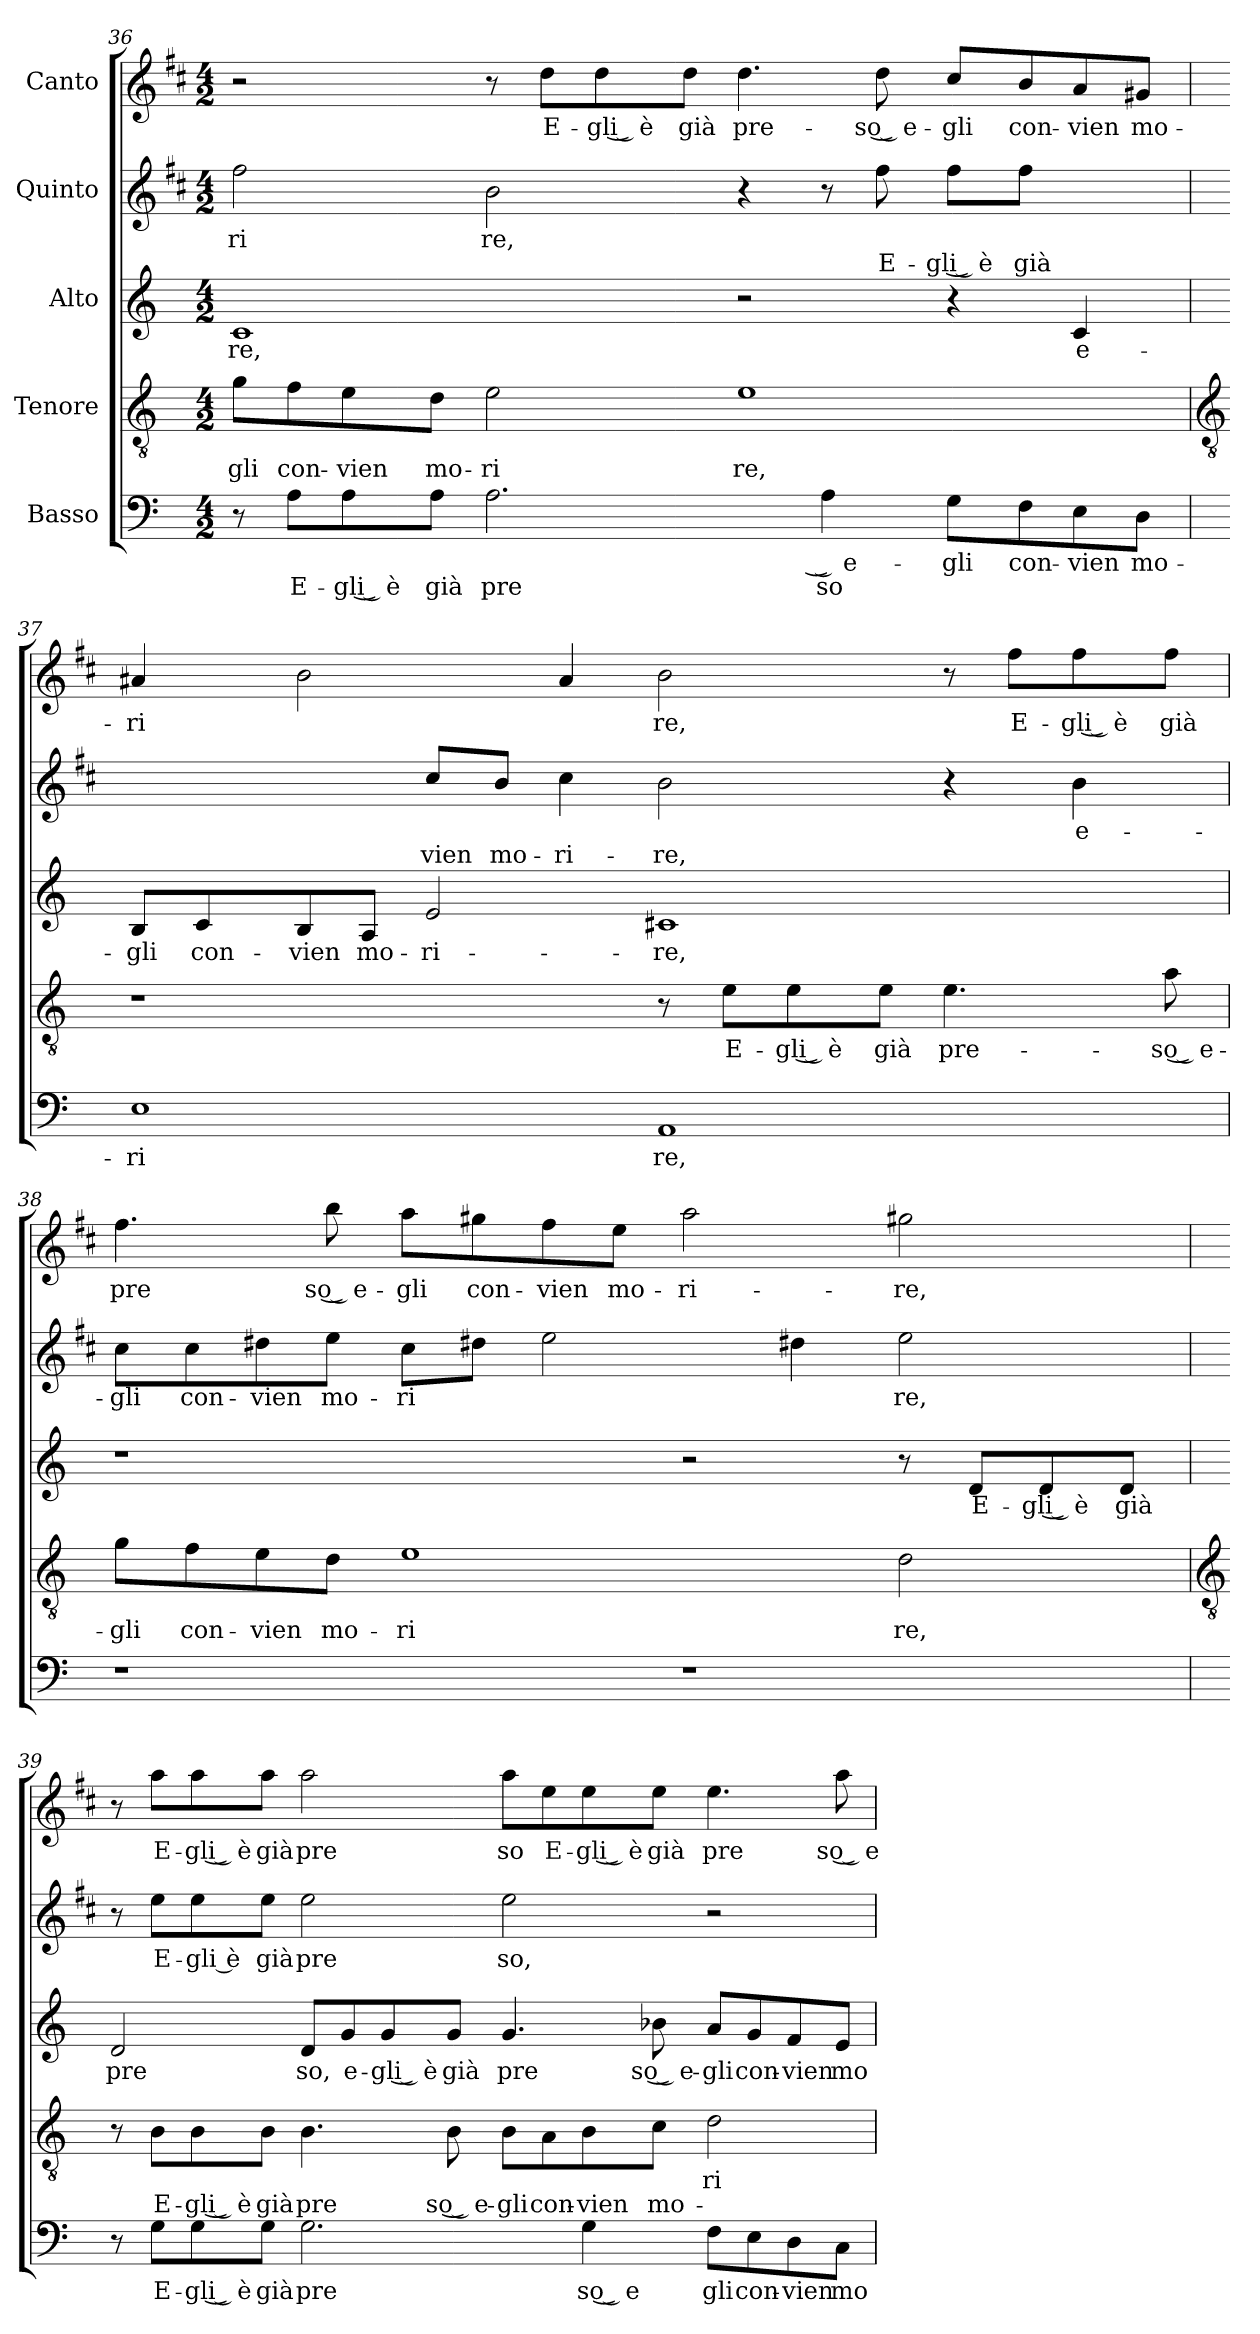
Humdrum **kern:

**kern	**text	**text	**kern	**text	**text	**kern	**text	**kern	**text	**text	**kern	**text
*part5	*part5	*part5	*part4	*part4	*part4	*part3	*part3	*part2	*part2	*part2	*part1	*part1
*staff5	*staff5	*staff5	*staff4	*staff4	*staff4	*staff3	*staff3	*staff2	*staff2	*staff2	*staff1	*staff1
*I"Basso	*	*	*I"Tenore	*	*	*I"Alto	*	*I"Quinto	*	*	*I"Canto	*
*clefF4	*	*	*clefGv2	*	*	*clefG2	*	*clefG2	*	*	*clefG2	*
*	*	*	*	*	*	*	*	*ITrd1c2	*	*	*ITrd1c2	*
*k[]	*	*	*k[]	*	*	*k[]	*	*k[]	*	*	*k[]	*
*C:	*	*	*C:	*	*	*C:	*	*C:	*	*	*C:	*
*M4/2	*	*	*M4/2	*	*	*M4/2	*	*M4/2	*	*	*M4/2	*
=36	=36	=36	=36	=36	=36	=36	=36	=36	=36	=36	=36	=36
!	!	!	!	!LO:LY:b	!	!	!LO:LY:b	!	!LO:LY:b	!	!	!
8r	.	.	8g\L	-gli	.	1c	-re,	2ee	-ri	.	2r	.
!	!	!LO:LY:b	!	!LO:LY:b	!	!	!	!	!	!	!	!
8A\L	.	E-	8f\	con-	.	.	.	.	.	.	.	.
!	!	!LO:LY:b	!	!LO:LY:b	!	!	!	!	!	!	!	!
8A\	.	-gli͜ è	8e\	-vien	.	.	.	.	.	.	.	.
!	!	!LO:LY:b	!	!LO:LY:b	!	!	!	!	!	!	!	!
8A\J	.	già	8d\J	mo-	.	.	.	.	.	.	.	.
!	!	!LO:LY:b	!	!LO:LY:b	!	!	!	!	!LO:LY:b	!	!	!
2.A	.	pre	2e	-ri	.	.	.	2a	re,	.	8r	.
!	!	!	!	!	!	!	!	!	!	!	!	!LO:LY:b
.	.	.	.	.	.	.	.	.	.	.	8cc\L	E-
!	!	!	!	!	!	!	!	!	!	!	!	!LO:LY:b
.	.	.	.	.	.	.	.	.	.	.	8cc\	-gli͜ è
!	!	!	!	!	!	!	!	!	!	!	!	!LO:LY:b
.	.	.	.	.	.	.	.	.	.	.	8cc\J	già
!	!	!	!	!LO:LY:b	!	!	!	!	!	!	!	!LO:LY:b
.	.	.	1e	re,	.	2r	.	4r	.	.	4.cc	pre-
!	!LO:LY:b	!LO:LY:b	!	!	!	!	!	!	!	!	!	!
4A	͜ e-	-so	.	.	.	.	.	8r	.	.	.	.
!	!	!	!	!	!	!	!	!	!	!LO:LY:b	!	!LO:LY:b
.	.	.	.	.	.	.	.	8ee	.	E-	8cc	-so͜ e-
!	!LO:LY:b	!	!	!	!	!	!	!	!	!LO:LY:b	!	!LO:LY:b
8G\L	gli	.	.	.	.	4r	.	8ee\L	.	-gli͜ è	8b/L	-gli
!	!LO:LY:b	!	!	!	!	!	!	!	!	!LO:LY:b	!	!LO:LY:b
8F\	con-	.	.	.	.	.	.	8ee\J	.	già	8a/	con-
!	!LO:LY:b	!	!	!	!	!	!LO:LY:b	!	!	!LO:LY:b	!	!LO:LY:b
8E\	-vien	.	.	.	.	4c	e-	[4eeyy	.	pre	8g/	-vien
!	!LO:LY:b	!	!	!	!	!	!	!	!	!	!	!LO:LY:b
8D\J	mo-	.	.	.	.	.	.	.	.	.	8f#X/J	mo-
!!LO:LB:g=z
=37	=37	=37	=37	=37	=37	=37	=37	=37	=37	=37	=37	=37
*	*	*	*clefGv2	*	*	*	*	*	*	*	*	*
!	!LO:LY:b	!	!	!	!	!	!LO:LY:b	!	!	!	!	!LO:LY:b
1E	-ri	.	1r	.	.	8B/L	-gli	8ee\Lyy]	.	.	4g#X	-ri
!	!	!	!	!	!	!	!LO:LY:b	!	!	!LO:LY:b	!	!
.	.	.	.	.	.	8c/	con-	8ee\	.	so͜ e-	.	.
!	!	!	!	!	!	!	!LO:LY:b	!	!	!LO:LY:b	!	!
.	.	.	.	.	.	8B/	-vien	8dd\	.	-gli	2a	.
!	!	!	!	!	!	!	!LO:LY:b	!	!	!LO:LY:b	!	!
.	.	.	.	.	.	8A/J	mo-	8cc\J	.	con-	.	.
!	!	!	!	!	!	!	!LO:LY:b	!	!	!LO:LY:b	!	!
.	.	.	.	.	.	2e	-ri-	8b/L	.	-vien	.	.
!	!	!	!	!	!	!	!	!	!	!LO:LY:b	!	!
.	.	.	.	.	.	.	.	8a/J	.	mo-	.	.
!	!	!	!	!	!	!	!	!	!	!LO:LY:b	!	!
.	.	.	.	.	.	.	.	4b	.	-ri-	4g#	.
!	!LO:LY:b	!	!	!	!	!	!LO:LY:b	!	!	!LO:LY:b	!	!LO:LY:b
1AA	re,	.	8r	.	.	1c#X	-re,	2a	.	-re,	2a	re,
!	!	!	!	!LO:LY:b	!	!	!	!	!	!	!	!
.	.	.	8e\L	E-	.	.	.	.	.	.	.	.
!	!	!	!	!LO:LY:b	!	!	!	!	!	!	!	!
.	.	.	8e\	-gli͜ è	.	.	.	.	.	.	.	.
!	!	!	!	!LO:LY:b	!	!	!	!	!	!	!	!
.	.	.	8e\J	già	.	.	.	.	.	.	.	.
!	!	!	!	!LO:LY:b	!	!	!	!	!	!	!	!
.	.	.	4.e	pre-	.	.	.	4r	.	.	8r	.
!	!	!	!	!	!	!	!	!	!	!	!	!LO:LY:b
.	.	.	.	.	.	.	.	.	.	.	8ee\L	E-
!	!	!	!	!	!	!	!	!	!LO:LY:b	!	!	!LO:LY:b
.	.	.	.	.	.	.	.	4a	e-	.	8ee\	-gli͜ è
!	!	!	!	!LO:LY:b	!	!	!	!	!	!	!	!LO:LY:b
.	.	.	8a	-so͜ e-	.	.	.	.	.	.	8ee\J	già
=38	=38	=38	=38	=38	=38	=38	=38	=38	=38	=38	=38	=38
!	!	!	!	!LO:LY:b	!	!	!	!	!LO:LY:b	!	!	!LO:LY:b
1r	.	.	8g\L	-gli	.	1r	.	8b\L	-gli	.	4.ee	pre
!	!	!	!	!LO:LY:b	!	!	!	!	!LO:LY:b	!	!	!
.	.	.	8f\	con-	.	.	.	8b\	con-	.	.	.
!	!	!	!	!LO:LY:b	!	!	!	!	!LO:LY:b	!	!	!
.	.	.	8e\	-vien	.	.	.	8cc#X\	-vien	.	.	.
!	!	!	!	!LO:LY:b	!	!	!	!	!LO:LY:b	!	!	!LO:LY:b
.	.	.	8d\J	mo-	.	.	.	8dd\J	mo-	.	8aa	so͜ e-
!	!	!	!	!LO:LY:b	!	!	!	!	!LO:LY:b	!	!	!LO:LY:b
.	.	.	1e	-ri	.	.	.	8b\L	-ri	.	8gg\L	-gli
!	!	!	!	!	!	!	!	!	!	!	!	!LO:LY:b
.	.	.	.	.	.	.	.	8cc#X\J	.	.	8ff#X\	con-
!	!	!	!	!	!	!	!	!	!	!	!	!LO:LY:b
.	.	.	.	.	.	.	.	2dd	.	.	8ee\	-vien
!	!	!	!	!	!	!	!	!	!	!	!	!LO:LY:b
.	.	.	.	.	.	.	.	.	.	.	8dd\J	mo-
!	!	!	!	!	!	!	!	!	!	!	!	!LO:LY:b
1r	.	.	.	.	.	2r	.	.	.	.	2gg	-ri-
.	.	.	.	.	.	.	.	4cc#X	.	.	.	.
!	!	!	!	!LO:LY:b	!	!	!	!	!LO:LY:b	!	!	!LO:LY:b
.	.	.	2d	re,	.	8r	.	2dd	re,	.	2ff#X	-re,
!	!	!	!	!	!	!	!LO:LY:b	!	!	!	!	!
.	.	.	.	.	.	8d/L	E-	.	.	.	.	.
!	!	!	!	!	!	!	!LO:LY:b	!	!	!	!	!
.	.	.	.	.	.	8d/	-gli͜ è	.	.	.	.	.
!	!	!	!	!	!	!	!LO:LY:b	!	!	!	!	!
.	.	.	.	.	.	8d/J	già	.	.	.	.	.
!!LO:LB:g=z
=39	=39	=39	=39	=39	=39	=39	=39	=39	=39	=39	=39	=39
*	*	*	*clefGv2	*	*	*	*	*	*	*	*	*
!	!	!	!	!	!	!	!LO:LY:b	!	!	!	!	!
8r	.	.	8r	.	.	2d	pre	8r	.	.	8r	.
!	!LO:LY:b	!	!	!	!LO:LY:b	!	!	!	!LO:LY:b	!	!	!LO:LY:b
8G\L	E-	.	8B\L	.	E-	.	.	8dd\L	E-	.	8gg\L	E-
!	!LO:LY:b	!	!	!	!LO:LY:b	!	!	!	!LO:LY:b	!	!	!LO:LY:b
8G\	-gli͜ è	.	8B\	.	-gli͜ è	.	.	8dd\	-gli è	.	8gg\	-gli͜ è
!	!LO:LY:b	!	!	!	!LO:LY:b	!	!	!	!LO:LY:b	!	!	!LO:LY:b
8G\J	già	.	8B\J	.	già	.	.	8dd\J	già	.	8gg\J	già
!	!LO:LY:b	!	!	!	!LO:LY:b	!	!LO:LY:b	!	!LO:LY:b	!	!	!LO:LY:b
2.G	pre	.	4.B	.	pre	8d/L	so,	2dd	pre	.	2gg	pre
!	!	!	!	!	!	!	!LO:LY:b	!	!	!	!	!
.	.	.	.	.	.	8g/	e-	.	.	.	.	.
!	!	!	!	!	!	!	!LO:LY:b	!	!	!	!	!
.	.	.	.	.	.	8g/	-gli͜ è	.	.	.	.	.
!	!	!	!	!	!LO:LY:b	!	!LO:LY:b	!	!	!	!	!
.	.	.	8B	.	so͜ e-	8g/J	già	.	.	.	.	.
!	!	!	!	!	!LO:LY:b	!	!LO:LY:b	!	!LO:LY:b	!	!	!LO:LY:b
.	.	.	8B\L	.	-gli	4.g	pre	2dd	so,	.	8gg\L	so
!	!	!	!	!	!LO:LY:b	!	!	!	!	!	!	!LO:LY:b
.	.	.	8A\	.	con-	.	.	.	.	.	8dd\	E-
!	!LO:LY:b	!	!	!	!LO:LY:b	!	!	!	!	!	!	!LO:LY:b
4G	so͜ e	.	8B\	.	-vien	.	.	.	.	.	8dd\	-gli͜ è
!	!	!	!	!	!LO:LY:b	!	!LO:LY:b	!	!	!	!	!LO:LY:b
.	.	.	8c\J	.	mo-	8b-X	so͜ e-	.	.	.	8dd\J	già
!	!LO:LY:b	!	!	!LO:LY:b	!	!	!LO:LY:b	!	!	!	!	!LO:LY:b
8F\L	gli	.	2d	-ri	.	8a/L	-gli	2r	.	.	4.dd	pre
!	!LO:LY:b	!	!	!	!	!	!LO:LY:b	!	!	!	!	!
8E\	con-	.	.	.	.	8g/	con-	.	.	.	.	.
!	!LO:LY:b	!	!	!	!	!	!LO:LY:b	!	!	!	!	!
8D\	-vien	.	.	.	.	8f/	-vien	.	.	.	.	.
!	!LO:LY:b	!	!	!	!	!	!LO:LY:b	!	!	!	!	!LO:LY:b
8C\J	mo-	.	.	.	.	8e/J	mo-	.	.	.	8gg	so͜ e-
=	=	=	=	=	=	=	=	=	=	=	=	=
*-	*-	*-	*-	*-	*-	*-	*-	*-	*-	*-	*-	*-
